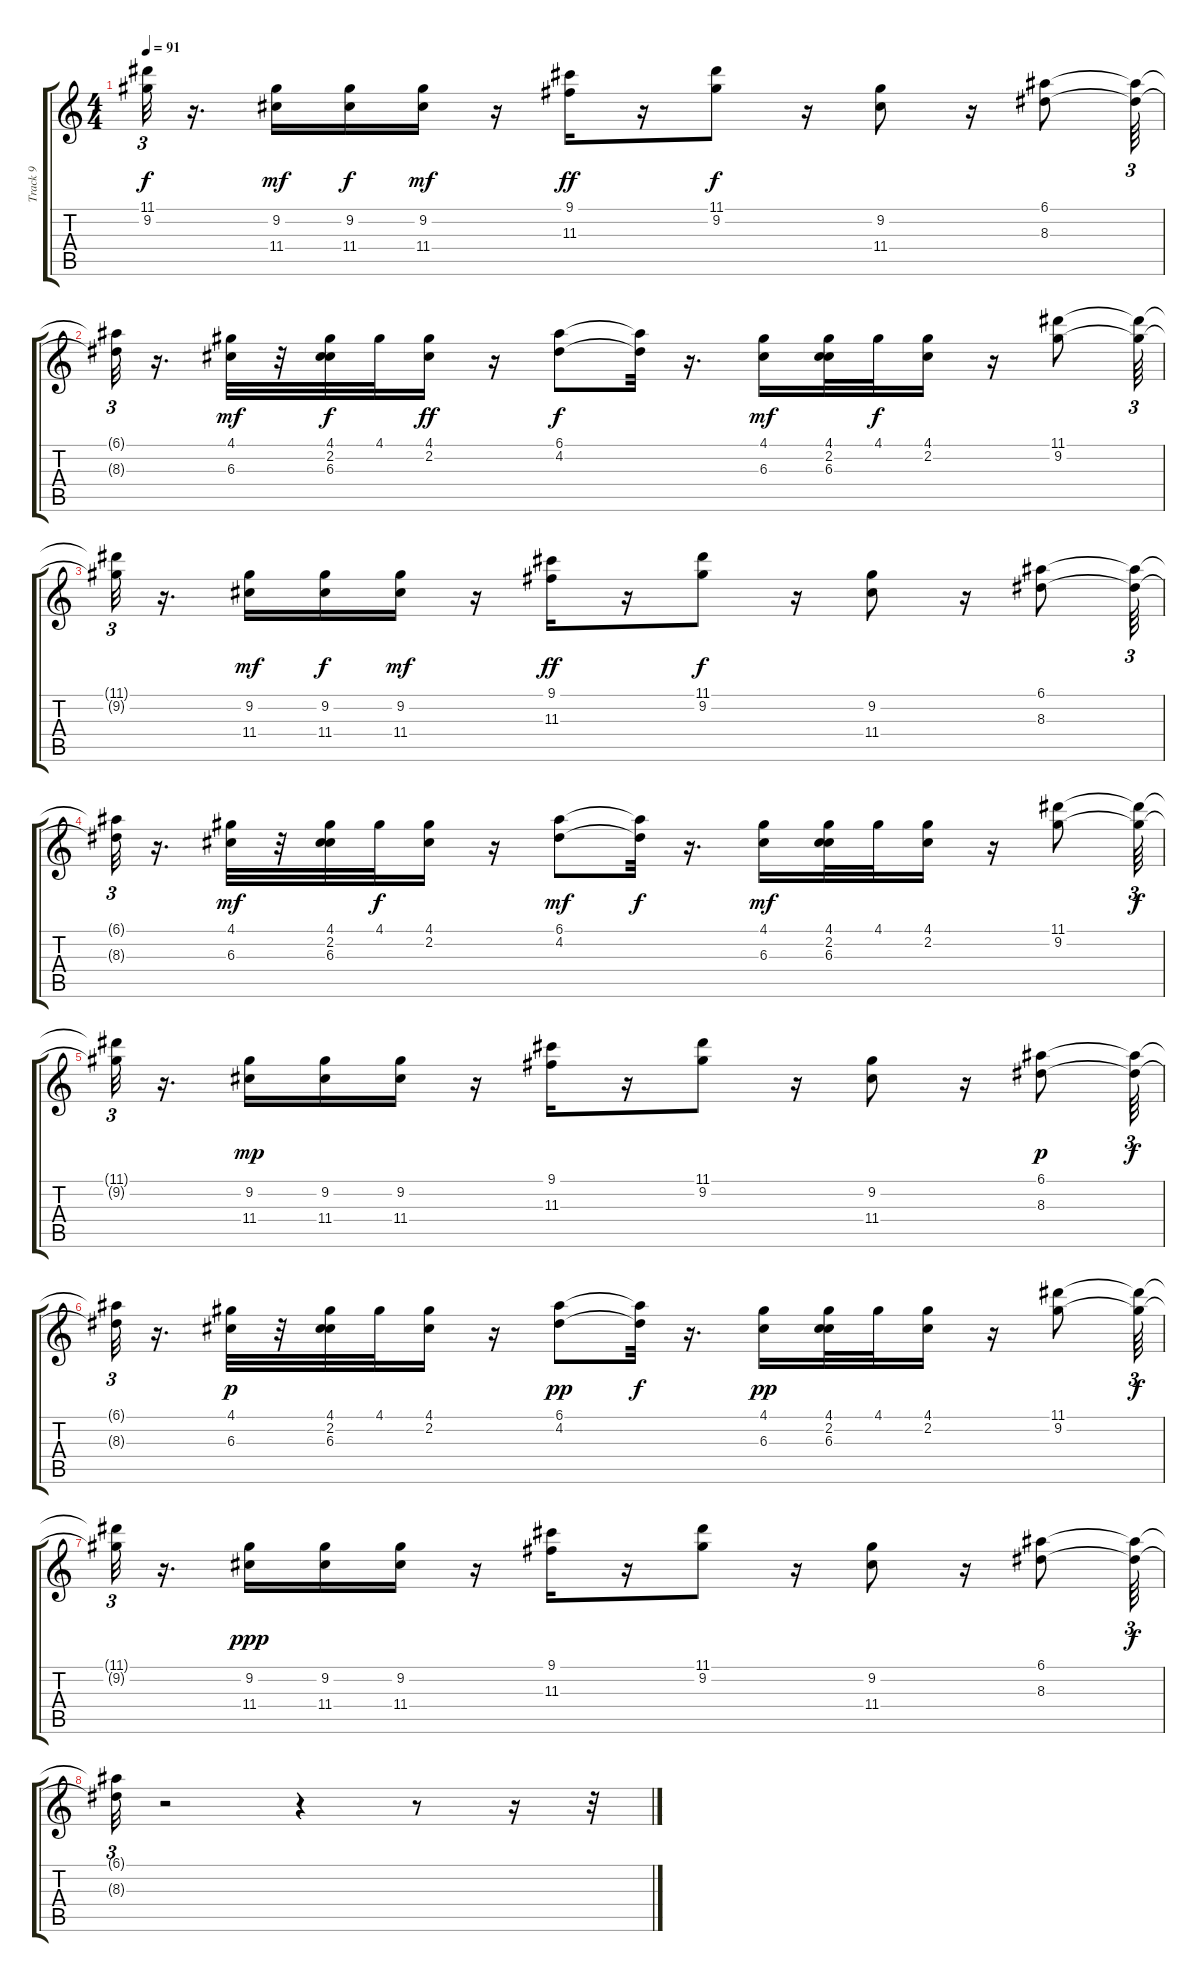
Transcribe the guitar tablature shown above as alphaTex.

\track ("Track 9" "Track 9") {instrument overdrivenguitar}
\staff {score tabs}
\tuning (E4 B3 G3 D3 A2 E2) {hide}
\ts (4 4)
\tempo 91
\clef g2
\ks c
(11.1{t} 9.2{t}).32{tu (3 2) dy f} r.16{d} (9.2 11.4).16{dy mf} (9.2 11.4).16{dy f} (9.2 11.4).16{dy mf} r.16 (9.1 11.3).16{dy ff} r.16 (11.1 9.2).8{dy f} r.16 (9.2 11.4).8 r.16 (6.1 8.3).8 (6.1{t} 8.3{t}).64{tu (3 2)} |
(6.1{t} 8.3{t}).32{tu (3 2)} r.16{d} (4.1 6.3).32{dy mf} r.32 (4.1 2.2 6.3).32{dy f} 4.1.32 (4.1 2.2).16{dy ff} r.16 (6.1 4.2).8{dy f} (6.1{t} 4.2{t}).32 r.16{d} (4.1 6.3).16{dy mf} (4.1 2.2 6.3).32 4.1.32{dy f} (4.1 2.2).16 r.16 (11.1 9.2).8 (11.1{t} 9.2{t}).64{tu (3 2)} |
(11.1{t} 9.2{t}).32{tu (3 2)} r.16{d} (9.2 11.4).16{dy mf} (9.2 11.4).16{dy f} (9.2 11.4).16{dy mf} r.16 (9.1 11.3).16{dy ff} r.16 (11.1 9.2).8{dy f} r.16 (9.2 11.4).8 r.16 (6.1 8.3).8 (6.1{t} 8.3{t}).64{tu (3 2)} |
(6.1{t} 8.3{t}).32{tu (3 2)} r.16{d} (4.1 6.3).32{dy mf} r.32 (4.1 2.2 6.3).32 4.1.32{dy f} (4.1 2.2).16 r.16 (6.1 4.2).8{dy mf} (6.1{t} 4.2{t}).32{dy f} r.16{d} (4.1 6.3).16{dy mf} (4.1 2.2 6.3).32 4.1.32 (4.1 2.2).16 r.16 (11.1 9.2).8 (11.1{t} 9.2{t}).64{tu (3 2) dy f} |
(11.1{t} 9.2{t}).32{tu (3 2)} r.16{d} (9.2 11.4).16{dy mp} (9.2 11.4).16 (9.2 11.4).16 r.16 (9.1 11.3).16 r.16 (11.1 9.2).8 r.16 (9.2 11.4).8 r.16 (6.1 8.3).8{dy p} (6.1{t} 8.3{t}).64{tu (3 2) dy f} |
(6.1{t} 8.3{t}).32{tu (3 2)} r.16{d} (4.1 6.3).32{dy p} r.32 (4.1 2.2 6.3).32 4.1.32 (4.1 2.2).16 r.16 (6.1 4.2).8{dy pp} (6.1{t} 4.2{t}).32{dy f} r.16{d} (4.1 6.3).16{dy pp} (4.1 2.2 6.3).32 4.1.32 (4.1 2.2).16 r.16 (11.1 9.2).8 (11.1{t} 9.2{t}).64{tu (3 2) dy f} |
(11.1{t} 9.2{t}).32{tu (3 2)} r.16{d} (9.2 11.4).16{dy ppp} (9.2 11.4).16 (9.2 11.4).16 r.16 (9.1 11.3).16 r.16 (11.1 9.2).8 r.16 (9.2 11.4).8 r.16 (6.1 8.3).8 (6.1{t} 8.3{t}).64{tu (3 2) dy f} |
(6.1{t} 8.3{t}).32{tu (3 2)} r.2 r.4 r.8 r.16 r.32
